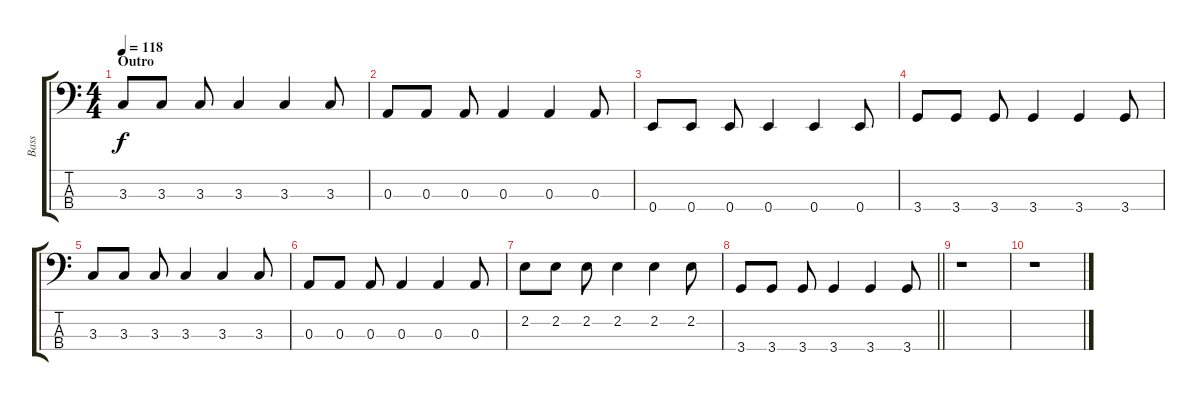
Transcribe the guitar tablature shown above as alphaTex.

\track ("Bass" "Bass") {instrument electricbasspick}
\staff {score tabs}
\tuning (G2 D2 A1 E1) {hide}
\ts (4 4)
\section ("" "Outro")
\tempo 118
\clef f4
\ks c
3.3.8{dy f} 3.3.8 3.3.8 3.3.4 3.3.4 3.3.8 |
0.3.8 0.3.8 0.3.8 0.3.4 0.3.4 0.3.8 |
0.4.8 0.4.8 0.4.8 0.4.4 0.4.4 0.4.8 |
3.4.8 3.4.8 3.4.8 3.4.4 3.4.4 3.4.8 |
3.3.8 3.3.8 3.3.8 3.3.4 3.3.4 3.3.8 |
0.3.8 0.3.8 0.3.8 0.3.4 0.3.4 0.3.8 |
2.2.8 2.2.8 2.2.8 2.2.4 2.2.4 2.2.8 |
\barLineRight lightlight
3.4.8 3.4.8 3.4.8 3.4.4 3.4.4 3.4.8 |
r.1 |
r.1
